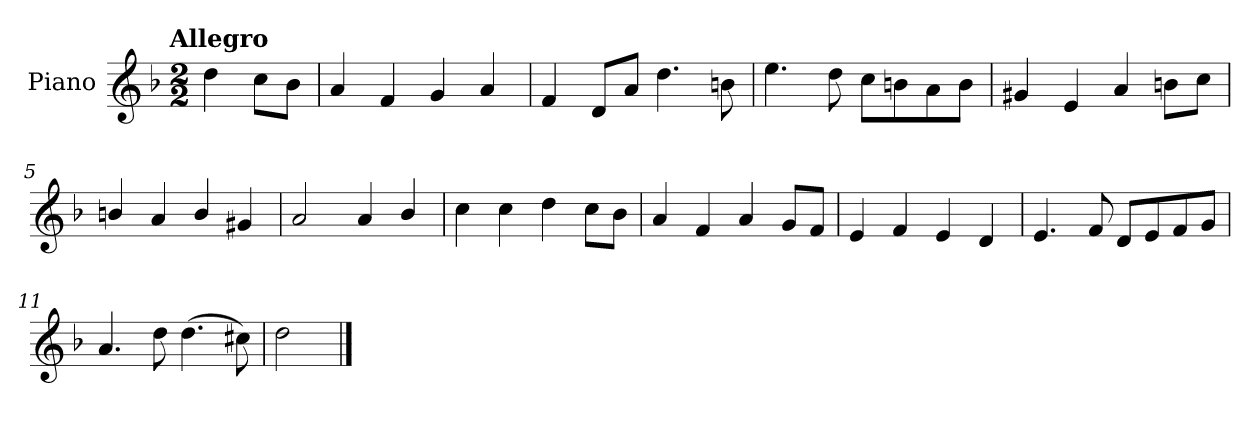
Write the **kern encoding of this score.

**kern
*part1
*staff1
*I"Piano
*I'Pno.
*clefG2
*k[b-]
!!LO:TX:omd:t=Allegro
*M2/2
*MM144
=
4dd\
8cc\L
8b-\J
=1
4a/
4f/
4g/
4a/
=2
4f/
8d/L
8a/J
4.dd\
8bn\
=3
4.ee\
8dd\
8cc\L
8bn\
8a\
8b\J
!!LO:LB:g=z
=4
4g#X/
4e/
4a/
8bn\L
8cc\J
=5
4bn/
4a/
4b/
4g#X/
=6
2a/
4a/
4b-/
=7
4cc\
4cc\
4dd\
8cc\L
8b-\J
=8
4a/
4f/
4a/
8g/L
8f/J
!!LO:LB:g=z
=9
4e/
4f/
4e/
4d/
=10
4.e/
8f/
8d/L
8e/
8f/
8g/J
=11
4.a/
8dd\
(>4.dd\
8cc#X\)
=12
2dd\
==
*-
